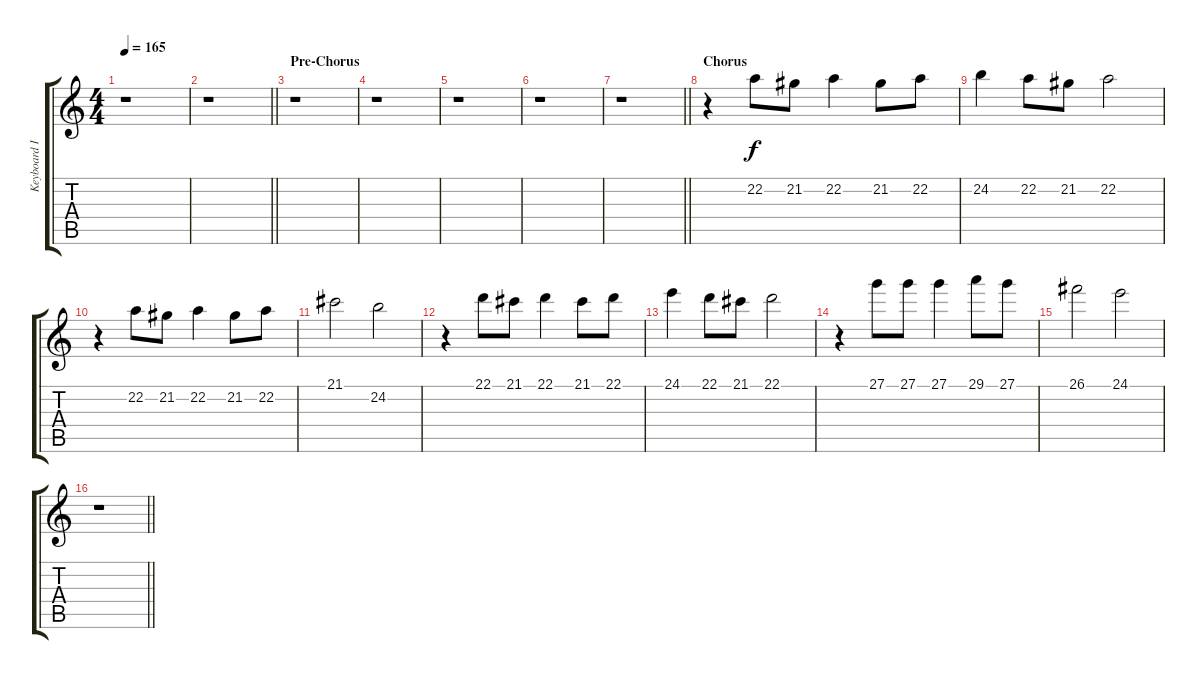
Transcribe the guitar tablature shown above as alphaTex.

\track ("Keyboard I" "Keyboard I") {instrument stringensemble1}
\staff {score tabs}
\tuning (E4 B3 G3 D3 A2 E2) {hide}
\ts (4 4)
\tempo 165
\clef g2
\ks c
r.1{dy f} |
\barLineRight lightlight
r.1 |
\section ("" "Pre-Chorus")
r.1 |
r.1 |
r.1 |
r.1 |
\barLineRight lightlight
r.1 |
\section ("" "Chorus")
r.4 22.2.8 21.2.8 22.2.4 21.2.8 22.2.8 |
24.2.4 22.2.8 21.2.8 22.2.2 |
r.4 22.2.8 21.2.8 22.2.4 21.2.8 22.2.8 |
21.1.2 24.2.2 |
r.4 22.1.8 21.1.8 22.1.4 21.1.8 22.1.8 |
24.1.4 22.1.8 21.1.8 22.1.2 |
r.4 27.1.8 27.1.8 27.1.4 29.1.8 27.1.8 |
26.1.2 24.1.2 |
\barLineRight lightlight
r.1
